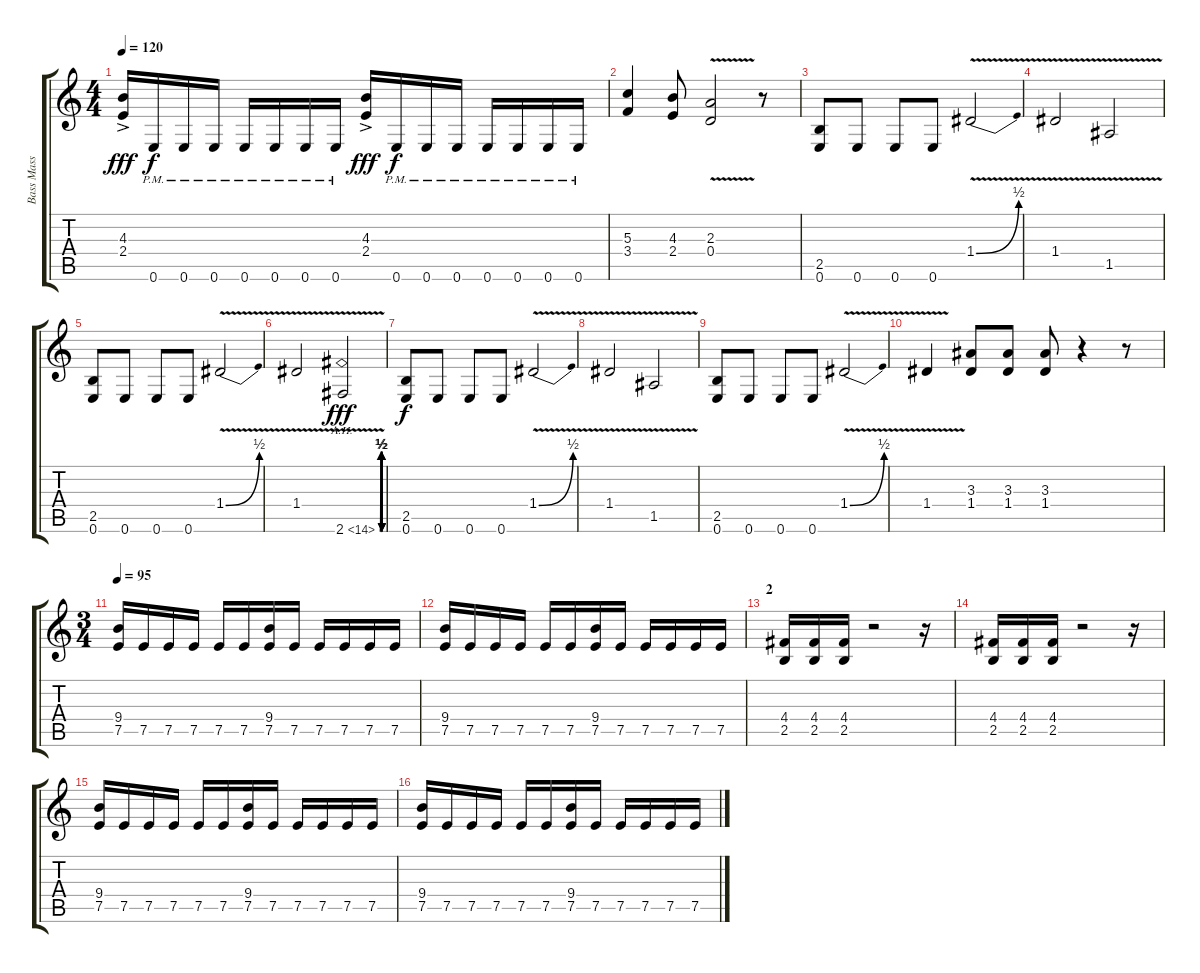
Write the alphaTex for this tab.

\track ("Bass Mass" "Bass Mass") {instrument overdrivenguitar}
\staff {score tabs}
\tuning (E4 B3 G3 D3 A2 E2) {hide}
\ts (4 4)
\tempo 120
\clef g2
\ks c
(4.3{ac} 2.4{ac}).16{dy fff} 0.6{pm}.16{dy f} 0.6{pm}.16 0.6{pm}.16 0.6{pm}.16 0.6{pm}.16 0.6{pm}.16 0.6{pm}.16 (4.3 2.4{ac}).16{dy fff} 0.6{pm}.16{dy f} 0.6{pm}.16 0.6{pm}.16 0.6{pm}.16 0.6{pm}.16 0.6{pm}.16 0.6{pm}.16 |
(5.3 3.4).4 (4.3 2.4).8 (2.3 0.4{v}).2 r.8 |
(2.5 0.6).8 0.6.8 0.6.8 0.6.8 1.4{be (bend 0 0 60 2) v}.2 |
1.4{v}.2 1.5{v}.2 |
(2.5 0.6).8 0.6.8 0.6.8 0.6.8 1.4{be (bend 0 0 60 2) v}.2 |
1.4{v}.2 2.6{be (custom 0 0 7 0 22 2 30 2 42 0 45 2 48 0 51 2 53 0 60 0) ah 12 v}.2{dy fff instrument guitarharmonics} |
(2.5 0.6).8{dy f instrument overdrivenguitar} 0.6.8 0.6.8 0.6.8 1.4{be (bend 0 0 60 2) v}.2 |
1.4{v}.2 1.5{v}.2 |
(2.5 0.6).8 0.6.8 0.6.8 0.6.8 1.4{be (bend 0 0 60 2) v}.2 |
1.4{v}.4 (3.3 1.4).8 (3.3 1.4).8 (3.3 1.4).8 r.4 r.8 |
\ts (3 4)
\tempo 95
(9.4 7.5).16 7.5.16 7.5.16 7.5.16 7.5.16 7.5.16 (9.4 7.5).16 7.5.16 7.5.16 7.5.16 7.5.16 7.5.16 |
(9.4 7.5).16 7.5.16 7.5.16 7.5.16 7.5.16 7.5.16 (9.4 7.5).16 7.5.16 7.5.16 7.5.16 7.5.16 7.5.16 |
\section ("" "2")
(4.4 2.5).16 (4.4 2.5).16 (4.4 2.5).16 r.2 r.16 |
(4.4 2.5).16 (4.4 2.5).16 (4.4 2.5).16 r.2 r.16 |
(9.4 7.5).16 7.5.16 7.5.16 7.5.16 7.5.16 7.5.16 (9.4 7.5).16 7.5.16 7.5.16 7.5.16 7.5.16 7.5.16 |
(9.4 7.5).16 7.5.16 7.5.16 7.5.16 7.5.16 7.5.16 (9.4 7.5).16 7.5.16 7.5.16 7.5.16 7.5.16 7.5.16
